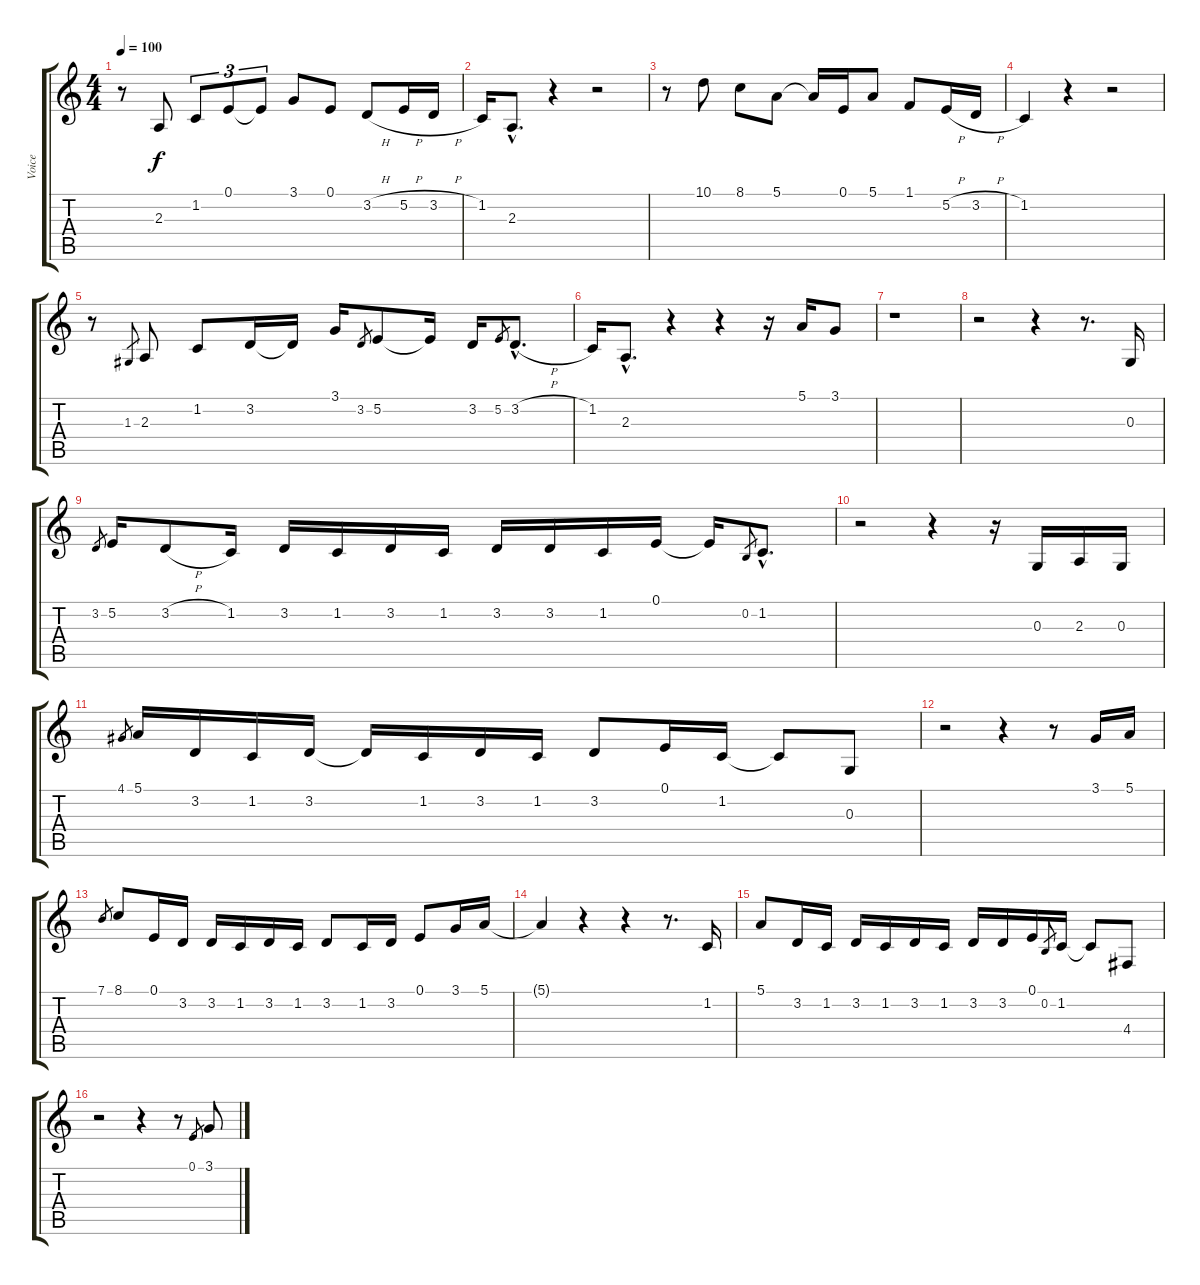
\track ("Voice" "Voice") {instrument trombone}
\staff {score tabs}
\tuning (E4 B3 G3 D3 A2 E2) {hide}
\ts (4 4)
\tempo 100
\clef g2
\ks c
r.8{dy f} 2.3.8 1.2.8{tu (3 2)} 0.1.8{tu (3 2)} 0.1{t}.8{tu (3 2)} 3.1.8 0.1.8 3.2{h}.8 5.2{h}.16 3.2{h}.16 |
1.2.16 2.3{hac}.8{d} r.4 r.2 |
r.8 10.1.8 8.1.8 5.1.8 5.1{t}.16 0.1.16 5.1.8 1.1.8 5.2{h}.16 3.2{h}.16 |
1.2.4 r.4 r.2 |
r.8 1.3.8{gr} 2.3.8 1.2.8 3.2.16 3.2{t}.16 3.1.16 3.2.8{gr} 5.2.8 5.2{t}.16 3.2.16 5.2.8{gr} 3.2{h hac}.8{d} |
1.2.16 2.3{hac}.8{d} r.4 r.4 r.16 5.1.16 3.1.8 |
r.1 |
r.2 r.4 r.8{d} 0.3.16 |
3.2.8{gr} 5.2.16 3.2{h}.8 1.2.16 3.2.16 1.2.16 3.2.16 1.2.16 3.2.16 3.2.16 1.2.16 0.1.16 0.1{t}.16 0.2.8{gr} 1.2{hac}.8{d} |
r.2 r.4 r.16 0.3.16 2.3.16 0.3.16 |
4.1.8{gr} 5.1.16 3.2.16 1.2.16 3.2.16 3.2{t}.16 1.2.16 3.2.16 1.2.16 3.2.8 0.1.16 1.2.16 1.2{t}.8 0.3.8 |
r.2 r.4 r.8 3.1.16 5.1.16 |
7.1.8{gr} 8.1.8 0.1.16 3.2.16 3.2.16 1.2.16 3.2.16 1.2.16 3.2.8 1.2.16 3.2.16 0.1.8 3.1.16 5.1.16 |
5.1{t}.4 r.4 r.4 r.8{d} 1.2.16 |
5.1.8 3.2.16 1.2.16 3.2.16 1.2.16 3.2.16 1.2.16 3.2.16 3.2.16 0.1.16 0.2.8{gr} 1.2.16 1.2{t}.8 4.4.8 |
r.2 r.4 r.8 0.1.8{gr} 3.1.8
